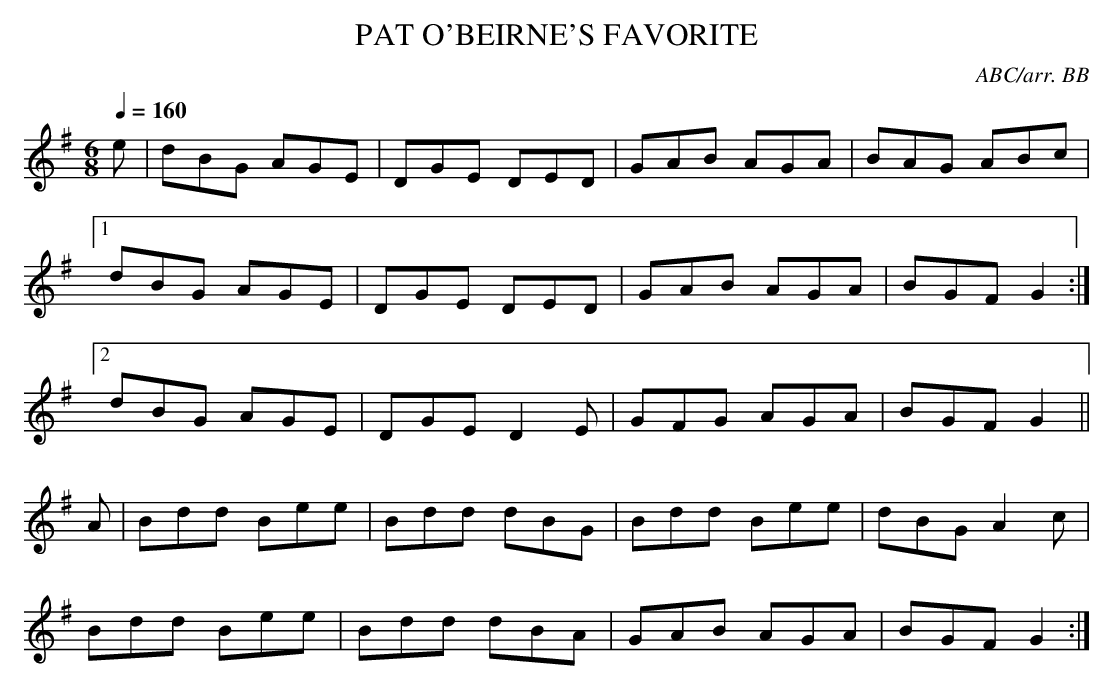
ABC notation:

X:1
T:PAT O'BEIRNE'S FAVORITE
C:ABC/arr. BB
L:1/8
M:6/8
Q:1/4=160
K:G
e|dBG AGE|DGE DED|GAB AGA|BAG ABc|
[1 dBG AGE|DGE DED|GAB AGA|BGF G2:|
[2 dBG AGE|DGE D2E|GFG AGA|BGF G2||
A|Bdd Bee|Bdd dBG|Bdd Bee|dBG A2c|
Bdd Bee|Bdd dBA|GAB AGA|BGF G2 :|
